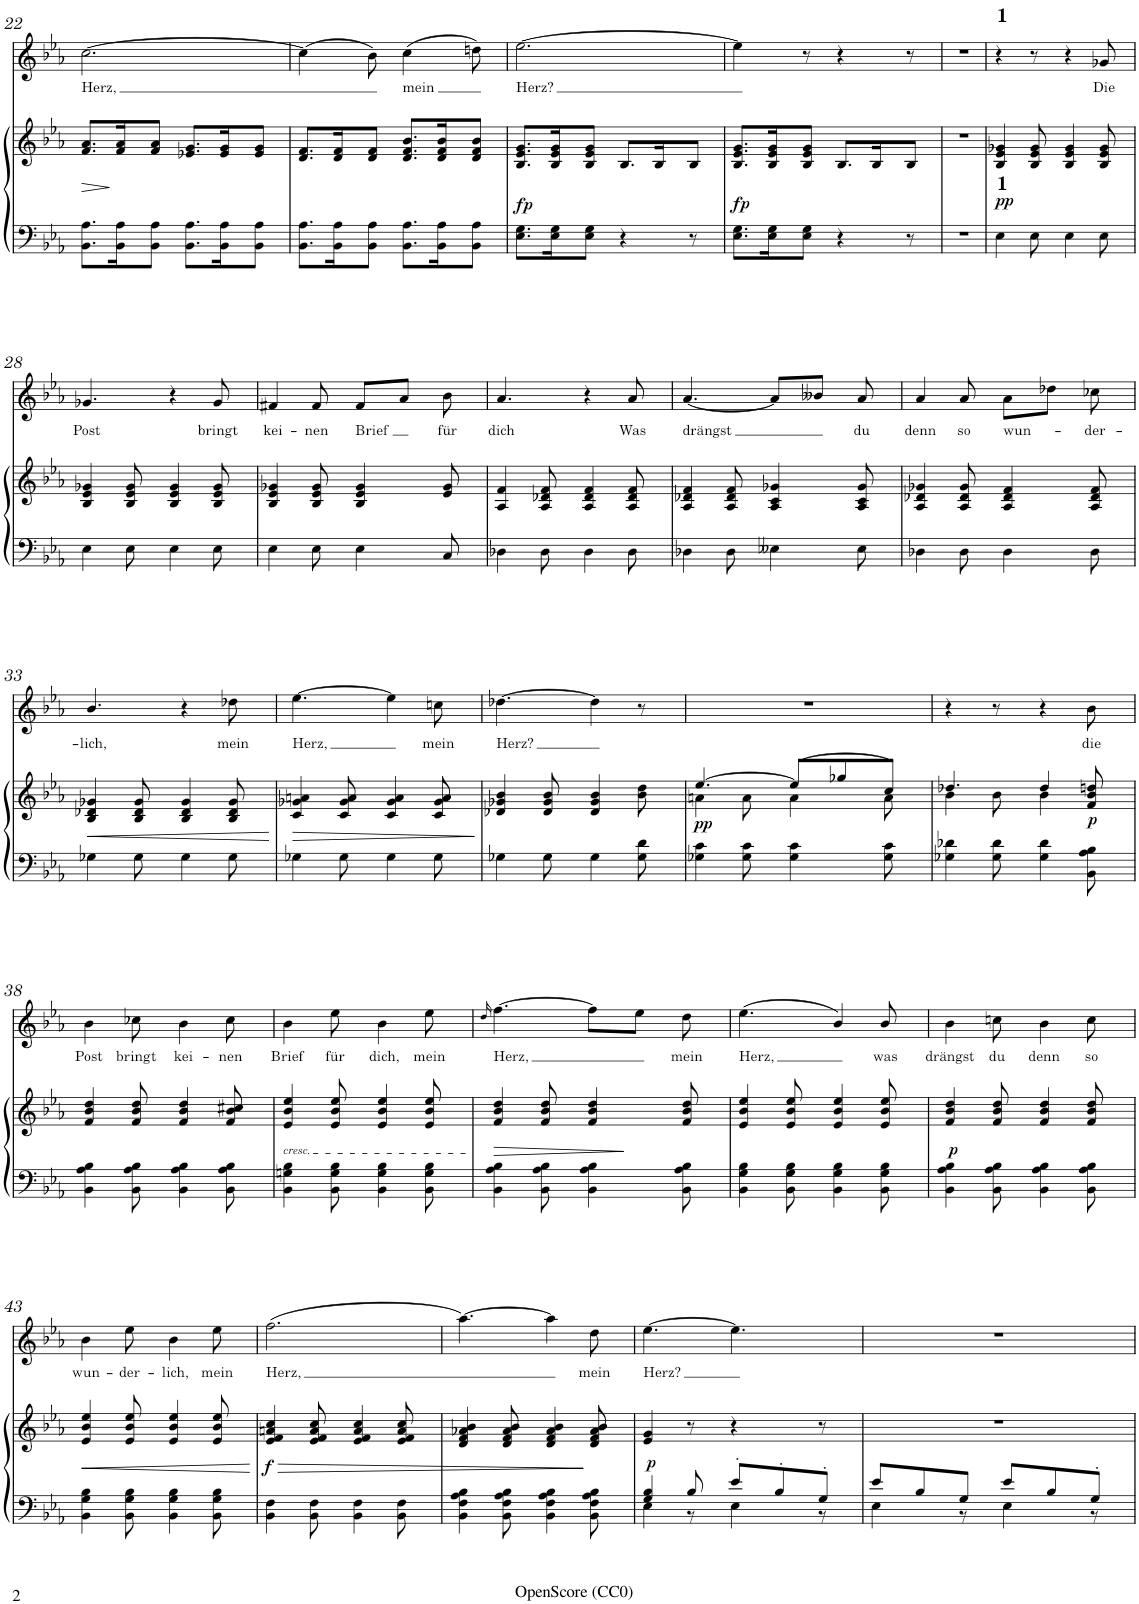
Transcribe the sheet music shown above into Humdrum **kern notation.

**kern	**kern	**dynam	**kern	**text
*part2	*part2	*part2	*part1	*part1
*staff3	*staff2	*staff2/3	*staff1	*staff1
*I"Pianoforte	*	*	*I"Singstimme Voice	*
*I'Pno	*	*	*	*
!!LO:PB:g=z
*clefF4	*clefG2	*	*clefG2	*
*k[b-e-a-]	*k[b-e-a-]	*	*k[b-e-a-]	*
*M6/8	*M6/8	*	*M6/8	*
=22	=22	=22	=22	=22
!	!	!LO:HP:b	!	!LO:LY:b
8.BB-\ 8.A-\L	8.f/ 8.a-/L	>	[2.cc\	Herz,
16BB-\ 16A-\K	16f/ 16a-/K	]	.	.
8BB-\ 8A-\J	8f/ 8a-/J	.	.	.
8.BB-\ 8.A-\L	8.e-X/ 8.g/L	.	.	.
16BB-\ 16A-\K	16e-/ 16g/K	.	.	.
8BB-\ 8A-\J	8e-/ 8g/J	.	.	.
=23	=23	=23	=23	=23
8.BB-\ 8.A-\L	8.d/ 8.f/L	.	(>4cc\]	.
16BB-\ 16A-\K	16d/ 16f/K	.	.	.
8BB-\ 8A-\J	8d/ 8f/J	.	8b-\)	.
!	!	!	!	!LO:LY:b
8.BB-\ 8.A-\L	8.d/ 8.f/ 8.b-/L	.	(>4cc\	mein
16BB-\ 16A-\K	16d/ 16f/ 16b-/K	.	.	.
8BB-\ 8A-\J	8d/ 8f/ 8b-/J	.	8ddn\)	.
=24	=24	=24	=24	=24
!	!	!LO:DY:a=2	!	!LO:LY:b
8.E-\ 8.G\L	8.B-/ 8.e-/ 8.g/L	fp	[2.ee-\	Herz?
16E-\ 16G\K	16B-/ 16e-/ 16g/K	.	.	.
8E-\ 8G\J	8B-/ 8e-/ 8g/J	.	.	.
4r	8.B-/L	.	.	.
.	16B-/K	.	.	.
8r	8B-/J	.	.	.
=25	=25	=25	=25	=25
!	!	!LO:DY:a=2	!	!
8.E-\ 8.G\L	8.B-/ 8.e-/ 8.g/L	fp	4ee-\]	.
16E-\ 16G\K	16B-/ 16e-/ 16g/K	.	.	.
8E-\ 8G\J	8B-/ 8e-/ 8g/J	.	8r	.
4r	8.B-/L	.	4r	.
.	16B-/K	.	.	.
8r	8B-/J	.	8r	.
=26	=26	=26	=26	=26
!	!	!	!LO:TX:a:B:t=1	!
!LO:TX:a:B:t=1	!	!	!	!
2.r	2.r	.	2.r	.
=27	=27	=27	=27	=27
!	!	!LO:DY:a=2	!	!
4E-\	4B-/ 4e-/ 4g-X/	pp	4r	.
8E-\	8B-/ 8e-/ 8g-/	.	8r	.
4E-\	4B-/ 4e-/ 4g-/	.	4r	.
!	!	!	!	!LO:LY:b
8E-\	8B-/ 8e-/ 8g-/	.	8g-X/	Die
!!LO:LB:g=z
=28	=28	=28	=28	=28
!	!	!	!	!LO:LY:b
4E-\	4B-/ 4e-/ 4g-X/	.	4.g-X/	Post
8E-\	8B-/ 8e-/ 8g-/	.	.	.
4E-\	4B-/ 4e-/ 4g-/	.	4r	.
!	!	!	!	!LO:LY:b
8E-\	8B-/ 8e-/ 8g-/	.	8g-/	bringt
=29	=29	=29	=29	=29
!	!	!	!	!LO:LY:b
4E-\	4B-/ 4e-/ 4g-X/	.	4f#X/	kei-
!	!	!	!	!LO:LY:b
8E-\	8B-/ 8e-/ 8g-/	.	8f#/	-nen
!	!	!	!	!LO:LY:b
4E-\	4B-/ 4e-/ 4g-/	.	8f#/L	Brief
.	.	.	8a-/J	.
!	!	!	!	!LO:LY:b
8C/	8e-/ 8g-/	.	8b-\	für
=30	=30	=30	=30	=30
!	!	!	!	!LO:LY:b
4D-X\	4A-/ 4f/	.	4.a-/	dich
8D-\	8A-/ 8d-X/ 8f/	.	.	.
4D-\	4A-/ 4d-/ 4f/	.	4r	.
!	!	!	!	!LO:LY:b
8D-\	8A-/ 8d-/ 8f/	.	8a-/	Was
=31	=31	=31	=31	=31
!	!	!	!	!LO:LY:b
4D-X\	4A-/ 4d-X/ 4f/	.	[4.a-/	drängst
8D-\	8A-/ 8d-/ 8f/	.	.	.
4E--X\	4A-/ 4c/ 4g-X/	.	8a-/L]	.
.	.	.	8b--X/J	.
!	!	!	!	!LO:LY:b
8E--\	8A-/ 8c/ 8g-/	.	8a-/	du
=32	=32	=32	=32	=32
!	!	!	!	!LO:LY:b
4D-X\	4A-/ 4d-X/ 4g-X/	.	4a-/	denn
!	!	!	!	!LO:LY:b
8D-\	8A-/ 8d-/ 8g-/	.	8a-/	so
!	!	!	!	!LO:LY:b
4D-\	4A-/ 4d-/ 4f/	.	8a-\L	wun-
.	.	.	8dd-X\J	.
!	!	!	!	!LO:LY:b
8D-\	8A-/ 8d-/ 8f/	.	8cc-X\	der-
!!LO:LB:g=z
=33	=33	=33	=33	=33
!	!	!LO:HP:b	!	!LO:LY:b
4G-X\	4B-/ 4d-X/ 4g-X/	<	4.b-/	-lich,
8G-\	8B-/ 8d-/ 8g-/	.	.	.
4G-\	4B-/ 4d-/ 4g-/	.	4r	.
!	!	!	!	!LO:LY:b
8G-\	8B-/ 8d-/ 8g-/	.	8dd-X\	mein
.	.	[	.	.
=34	=34	=34	=34	=34
!	!	!LO:HP:b	!	!LO:LY:b
4G-X\	4c/ 4g-X/ 4an/	>	[4.ee-\	Herz,
8G-\	8c/ 8g-/ 8a/	.	.	.
4G-\	4c/ 4g-/ 4a/	.	4ee-\]	.
!	!	!	!	!LO:LY:b
8G-\	8c/ 8g-/ 8a/	.	8ccn\	mein
.	.	]	.	.
=35	=35	=35	=35	=35
!	!	!	!	!LO:LY:b
4G-X\	4d-X/ 4g-X/ 4b-/	.	[4.dd-X\	Herz?
8G-\	8d-/ 8g-/ 8b-/	.	.	.
4G-\	4d-/ 4g-/ 4b-/	.	4dd-\]	.
8G-\ 8d\	8b-\ 8dd\	.	8r	.
=36	=36	=36	=36	=36
*	*^	*	*	*
!	!	!	!LO:DY:a=2	!	!
4G-X\ 4c\	[4.ee-/	4an\	pp	2.r	.
8G-\ 8c\	.	8a\	.	.	.
4G-\ 4c\	(8ee-/L]	4a\	.	.	.
.	8gg-X/	.	.	.	.
8G-\ 8c\	8cc/J)	8a\	.	.	.
=37	=37	=37	=37	=37	=37
4G-X\ 4d-X\	4.dd-X/	4b-\	.	4r	.
8G-\ 8d-\	.	8b-\	.	8r	.
4G-\ 4d-\	4dd-/	4b-\	.	4r	.
!	!	!	!LO:DY:a=2	!	!LO:LY:b
8BB-\ 8A-\ 8B-\	8ddn/	8f/ 8b-/	p	8b-\	die
!!LO:LB:g=z
=38	=38	=38	=38	=38	=38
!	!	!	!	!	!LO:LY:b
*	*v	*v	*	*	*
4BB-\ 4A-\ 4B-\	4f/ 4b-/ 4dd/	.	4b-\	Post
!	!	!	!	!LO:LY:b
8BB-\ 8A-\ 8B-\	8f/ 8b-/ 8dd/	.	8cc-X\	bringt
!	!	!	!	!LO:LY:b
4BB-\ 4A-\ 4B-\	4f/ 4b-/ 4dd/	.	4b-\	kei-
!	!	!	!	!LO:LY:b
8BB-\ 8A-\ 8B-\	8f/ 8b-/ 8cc#X/	.	8cc-\	-nen
=39	=39	=39	=39	=39
!	!LO:TX:b:i:t=cresc.	!	!	!
!	!	!	!	!LO:LY:b
4BB-\ 4Gn\ 4B-\	4e-/ 4b-/ 4ee-/	.	4b-\	Brief
!	!	!	!	!LO:LY:b
8BB-\ 8G\ 8B-\	8e-/ 8b-/ 8ee-/	.	8ee-\	für
!	!	!	!	!LO:LY:b
4BB-\ 4G\ 4B-\	4e-/ 4b-/ 4ee-/	.	4b-\	dich,
!	!	!	!	!LO:LY:b
8BB-\ 8G\ 8B-\	8e-/ 8b-/ 8ee-/	.	8ee-\	mein
=40	=40	=40	=40	=40
.	.	.	16qdd/	.
!	!	!LO:HP:b	!	!LO:LY:b
4BB-\ 4A-\ 4B-\	4f/ 4b-/ 4dd/	>	[4.ff\	Herz,
8BB-\ 8A-\ 8B-\	8f/ 8b-/ 8dd/	]	.	.
4BB-\ 4A-\ 4B-\	4f/ 4b-/ 4dd/	.	8ff\L]	.
.	.	.	8ee-\J	.
!	!	!	!	!LO:LY:b
8BB-\ 8A-\ 8B-\	8f/ 8b-/ 8dd/	.	8dd\	mein
=41	=41	=41	=41	=41
!	!	!	!	!LO:LY:b
4BB-\ 4G\ 4B-\	4e-/ 4b-/ 4ee-/	.	(4.ee-\	Herz,
8BB-\ 8G\ 8B-\	8e-/ 8b-/ 8ee-/	.	.	.
4BB-\ 4G\ 4B-\	4e-/ 4b-/ 4ee-/	.	4b-/)	.
!	!	!	!	!LO:LY:b
8BB-\ 8G\ 8B-\	8e-/ 8b-/ 8ee-/	.	8b-/	was
=42	=42	=42	=42	=42
!	!	!LO:DY:b	!	!LO:LY:b
4BB-\ 4A-\ 4B-\	4f/ 4b-/ 4dd/	p	4b-\	drängst
!	!	!	!	!LO:LY:b
8BB-\ 8A-\ 8B-\	8f/ 8b-/ 8dd/	.	8ccn\	du
!	!	!	!	!LO:LY:b
4BB-\ 4A-\ 4B-\	4f/ 4b-/ 4dd/	.	4b-\	denn
!	!	!	!	!LO:LY:b
8BB-\ 8A-\ 8B-\	8f/ 8b-/ 8dd/	.	8cc\	so
!!LO:LB:g=z
=43	=43	=43	=43	=43
!	!	!LO:HP:b	!	!LO:LY:b
4BB-\ 4G\ 4B-\	4e-/ 4b-/ 4ee-/	<	4b-\	wun-
!	!	!	!	!LO:LY:b
8BB-\ 8G\ 8B-\	8e-/ 8b-/ 8ee-/	.	8ee-\	-der-
!	!	!	!	!LO:LY:b
4BB-\ 4G\ 4B-\	4e-/ 4b-/ 4ee-/	.	4b-\	-lich,
!	!	!	!	!LO:LY:b
8BB-\ 8G\ 8B-\	8e-/ 8b-/ 8ee-/	.	8ee-\	mein
.	.	[	.	.
=44	=44	=44	=44	=44
!	!	!LO:HP:b	!	!LO:LY:b
!	!	!LO:DY:n=1:b	!	!
4BB-\ 4F\	4e-/ 4f/ 4an/ 4cc/	> f	(2.ff\	Herz,
8BB-\ 8F\	8e-/ 8f/ 8a/ 8cc/	.	.	.
4BB-\ 4F\	4e-/ 4f/ 4a/ 4cc/	.	.	.
8BB-\ 8F\	8e-/ 8f/ 8a/ 8cc/	.	.	.
=45	=45	=45	=45	=45
4BB-\ 4F\ 4A-\ 4B-\	4d/ 4f/ 4a-X/ 4b-/	.	[4.aa-\)	.
8BB-\ 8F\ 8A-\ 8B-\	8d/ 8f/ 8a-/ 8b-/	.	.	.
4BB-\ 4F\ 4A-\ 4B-\	4d/ 4f/ 4a-/ 4b-/	.	4aa-\]	.
!	!	!	!	!LO:LY:b
8BB-\ 8F\ 8A-\ 8B-\	8d/ 8f/ 8a-/ 8b-/	]	8dd\	mein
=46	=46	=46	=46	=46
*^	*	*	*	*
!	!	!	!LO:DY:b	!	!LO:LY:b
4G/ 4B-/	4E-\	4e-/ 4g/	p	[4.ee-\	Herz?
8B-/	8r	8r	.	.	.
8e-'/L	4E-\	4r	.	4.ee-\]	.
8B-'/	.	.	.	.	.
8G'/J	8r	8r	.	.	.
=47	=47	=47	=47	=47	=47
8e-/L	4E-\	2.r	.	2.r	.
8B-/	.	.	.	.	.
8G/J	8r	.	.	.	.
8e-/L	4E-\	.	.	.	.
8B-/	.	.	.	.	.
8G'/J	8r	.	.	.	.
*v	*v	*	*	*	*
=	=	=	=	=
*-	*-	*-	*-	*-
